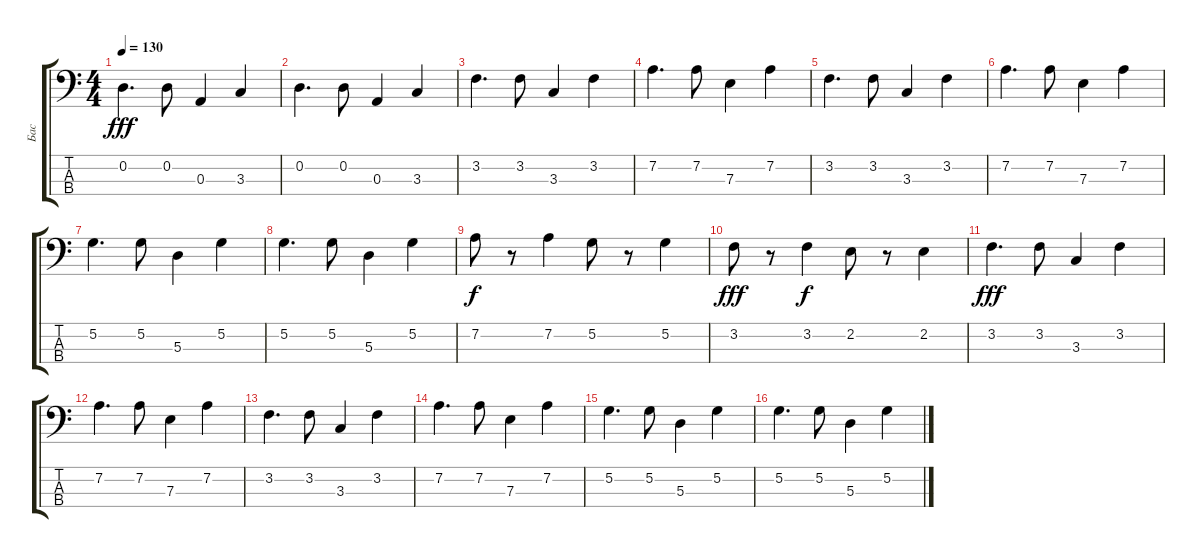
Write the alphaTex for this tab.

\track ("Бас" "Бас") {instrument electricbasspick}
\staff {score tabs}
\tuning (G2 D2 A1 E1) {hide}
\ts (4 4)
\tempo 130
\clef f4
\ks c
0.2.4{d dy fff} 0.2.8 0.3.4 3.3.4 |
0.2.4{d} 0.2.8 0.3.4 3.3.4 |
3.2.4{d} 3.2.8 3.3.4 3.2.4 |
7.2.4{d} 7.2.8 7.3.4 7.2.4 |
3.2.4{d} 3.2.8 3.3.4 3.2.4 |
7.2.4{d} 7.2.8 7.3.4 7.2.4 |
5.2.4{d} 5.2.8 5.3.4 5.2.4 |
5.2.4{d} 5.2.8 5.3.4 5.2.4 |
7.2.8{dy f} r.8 7.2.4 5.2.8 r.8 5.2.4 |
3.2.8{dy fff} r.8 3.2.4{dy f} 2.2.8 r.8 2.2.4 |
3.2.4{d dy fff} 3.2.8 3.3.4 3.2.4 |
7.2.4{d} 7.2.8 7.3.4 7.2.4 |
3.2.4{d} 3.2.8 3.3.4 3.2.4 |
7.2.4{d} 7.2.8 7.3.4 7.2.4 |
5.2.4{d} 5.2.8 5.3.4 5.2.4 |
5.2.4{d} 5.2.8 5.3.4 5.2.4
